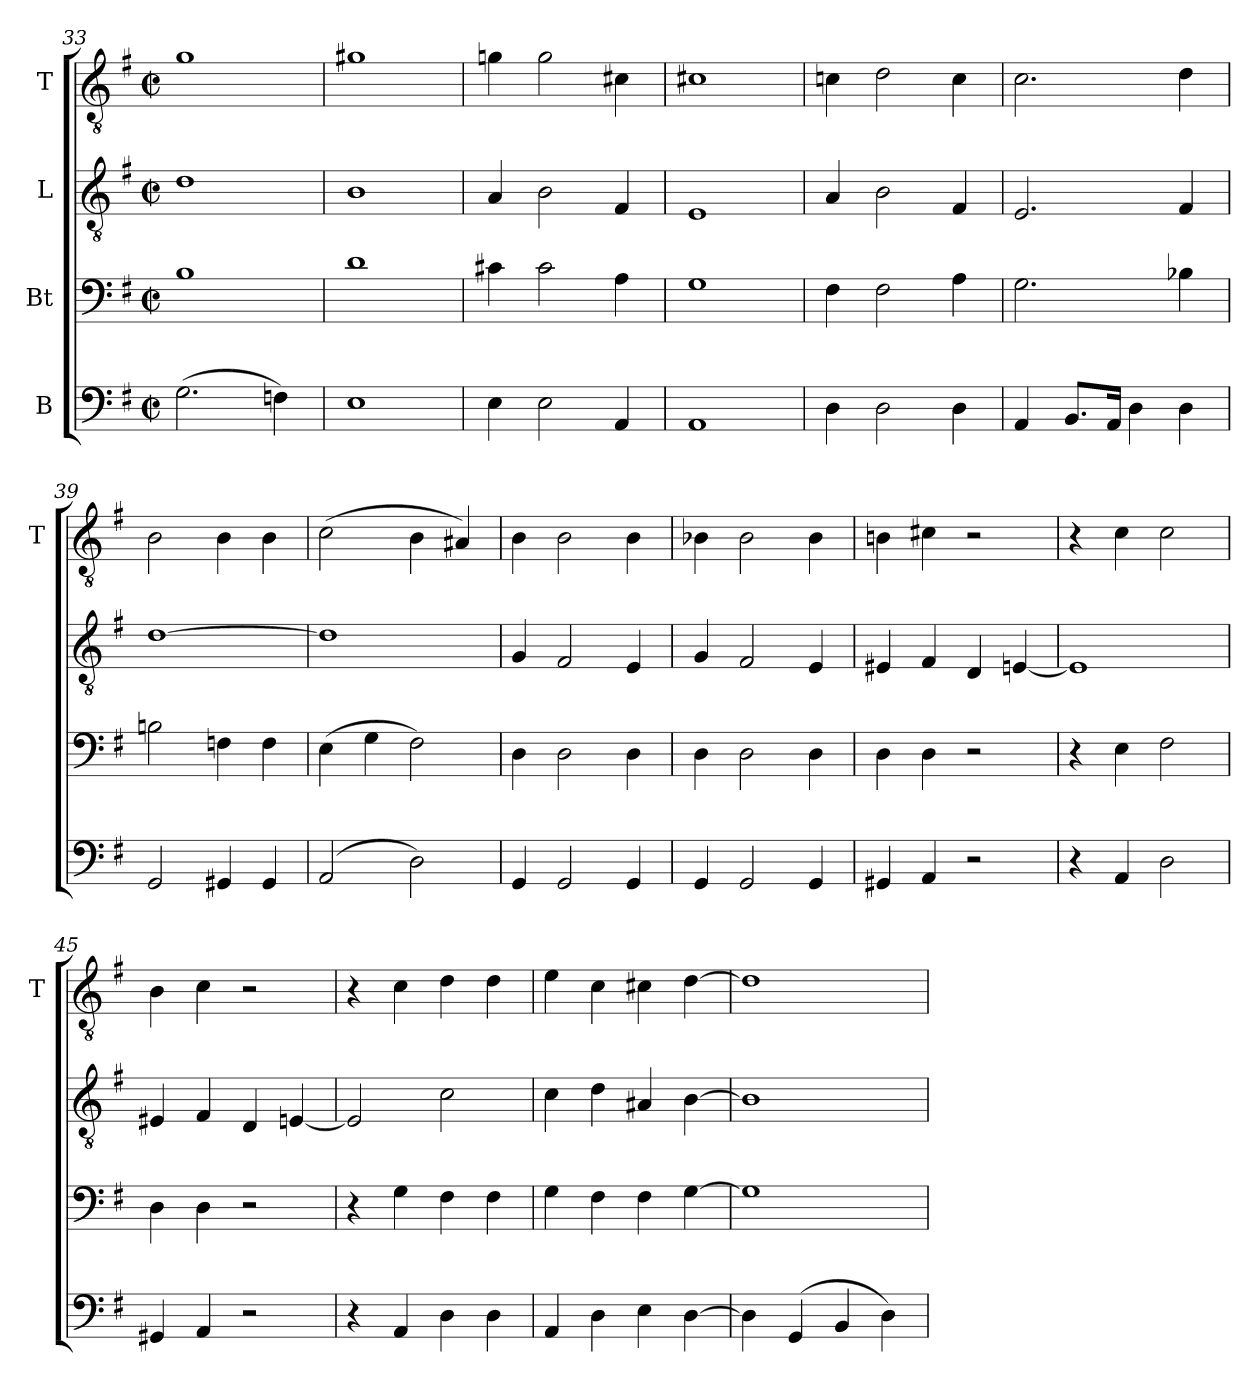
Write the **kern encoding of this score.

**kern	**kern	**kern	**kern
*part4	*part3	*part2	*part1
*staff4	*staff3	*staff2	*staff1
*I"B	*I"Bt	*I"L	*I"T
*	*	*	*I'T
*clefF4	*clefF4	*clefGv2	*clefGv2
*k[f#]	*k[f#]	*k[f#]	*k[f#]
*G:	*G:	*G:	*G:
*M2/2	*M2/2	*M2/2	*M2/2
*met(c|)	*met(c|)	*met(c|)	*met(c|)
=33	=33	=33	=33
(2.G	1B	1d	1g
4Fn)	.	.	.
=34	=34	=34	=34
1E	1d	1B	1g#X
=35	=35	=35	=35
4E	4c#X	4A	4gn
2E	2c#	2B	2g
4AA	4A	4F#	4c#X
=36	=36	=36	=36
1AA	1G	1E	1c#X
=37	=37	=37	=37
4D	4F#	4A	4cn
2D	2F#	2B	2d
4D	4A	4F#	4c
=38	=38	=38	=38
4AA	2.G	2.E	2.c
8.BBL	.	.	.
16AAJk	.	.	.
4D	.	.	.
4D	4B-X	4F#	4d
=39	=39	=39	=39
2GG	2Bn	[1d	2B
4GG#X	4Fn	.	4B
4GG#	4F	.	4B
=40	=40	=40	=40
(2AA	(4E	1d]	(2c
.	4G	.	.
2D)	2F#)	.	4B
.	.	.	4A#X)
=41	=41	=41	=41
4GG	4D	4G	4B
2GG	2D	2F#	2B
4GG	4D	4E	4B
=42	=42	=42	=42
4GG	4D	4G	4B-X
2GG	2D	2F#	2B-
4GG	4D	4E	4B-
=43	=43	=43	=43
4GG#X	4D	4E#X	4Bn
4AA	4D	4F#	4c#X
2r	2r	4D	2r
.	.	[4En	.
=44	=44	=44	=44
4r	4r	1E]	4r
4AA	4E	.	4c
2D	2F#	.	2c
=45	=45	=45	=45
4GG#X	4D	4E#X	4B
4AA	4D	4F#	4c
2r	2r	4D	2r
.	.	[4En	.
=46	=46	=46	=46
4r	4r	2E]	4r
4AA	4G	.	4c
4D	4F#	2c	4d
4D	4F#	.	4d
=47	=47	=47	=47
4AA	4G	4c	4e
4D	4F#	4d	4c
4E	4F#	4A#X	4c#X
[4D	[4G	[4B	[4d
=48	=48	=48	=48
4D]	1G]	1B]	1d]
(4GG	.	.	.
4BB	.	.	.
4D)	.	.	.
=	=	=	=
*-	*-	*-	*-
